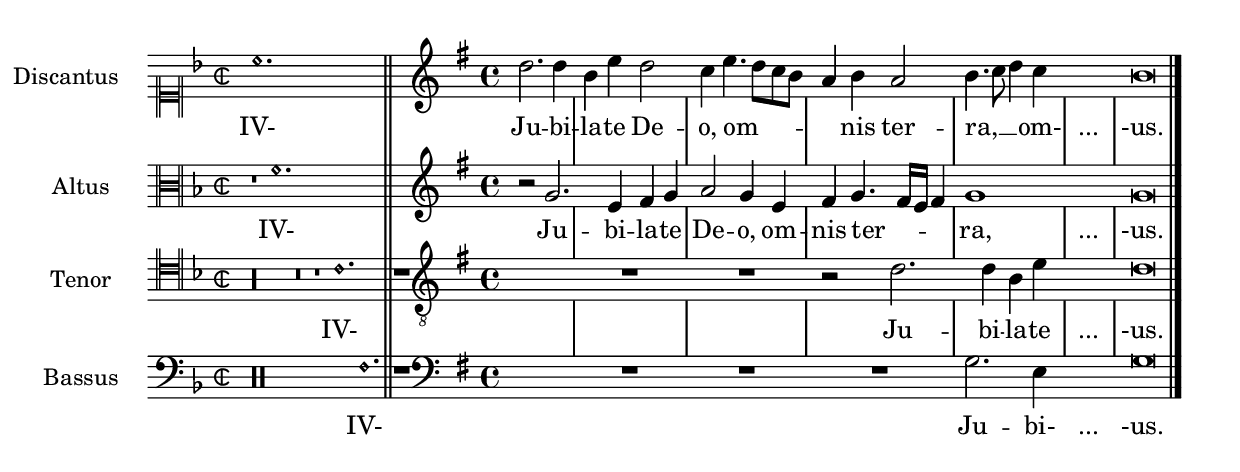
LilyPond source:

%% Do not edit this file; it is automatically
%% generated from LSR http://lsr.dsi.unimi.it
%% This file is in the public domain.
\version "2.13.10"

\header {
  lsrtags = "ancient-notation, template"

%% Translation of GIT committish: 45fc8488655f9ea122d1ec6e3328892618bd6971
  texidoces = "
Al transcribir música mensural, es útil un «incipit» al compienzo
de la pieza para indicar la tonalidad y el tempo
originales. Aunque los músicos actuales están acostumbrados a las
barras de compás para reconocer con más facilidad los patrones
rítmicos, durante el período de la música mensural aún no se
habíen inventado las líneas divisorias; de hecho, la medida solía
cambiar a cada pocas notas. Como compromiso, a menudo las líneas
divisorias se imprimen entre los pentagramas en vez de hacerlo
encima de ellos.

"
  doctitlees = "Plantilla de notación de música antigua (transcripción moderna de música mensural)"

%% Translation of GIT committish: d96023d8792c8af202c7cb8508010c0d3648899d
  texidocde = "
Bei der Transkription von Mensuralmusik ist es oft erwünscht, ein
Incipit an den Anfang des Stückes zu stellen, damit klar ist, wie
Tempo und Schlüssel in der Originalnotation gesetzt waren. Während
heutzutage Musiker an Taktlinien gewöhnt sind, um Rhythmen schneller
zu erkennen, wurden diese in der Mensuralmusik nicht verwendet.
Tatsächlich ändern sich die Rhythmen auch oft alle paar Noten. Als
ein Kompromiss werden die Notenlinien nicht auf dem System, sondern
zwischen den Systemen geschrieben.
"

doctitlede = "Vorlage für Alte Notation -- moderne Transkription von Mensuralmusik"

%% Translation of GIT committish: 892286cbfdbe89420b8181975032ea975e79d2f5
  texidocfr = "
Lorsque l'on transcrit de la musique mensurale, un @emph{incipit} permet
d'indiquer la tonalité et le tempo d'origine.  Si les musiciens sont de
nos jours habitués aux barres de mesures qui présentent la structure
rythmique d'une œuvre, elles n'étaient pas en vigueur à l'époque où ces
pièces ont été composées, d'autant plus que la @qq{métrique} pouvait
changer au fil des notes.  Un compromis consiste à imprimer des barres
entre les portées plutôt que sur chacune d'elles.

"
  doctitlefr = "Exemples de notation ancienne -- transcription moderne de musique mensurale"

  texidoc = "
When transcribing mensural music, an incipit at the beginning of the
piece is useful to indicate the original key and tempo. While today
musicians are used to bar lines in order to faster recognize rhythmic
patterns, bar lines were not yet invented during the period of mensural
music; in fact, the meter often changed after every few notes. As a
compromise, bar lines are often printed between the staves rather than
on the staves.

"
  doctitle = "Ancient notation template -- modern transcription of mensural music"
} % begin verbatim

global = {
  \set Score.skipBars = ##t

  % incipit
  \once \override Score.SystemStartBracket #'transparent = ##t
  \override Score.SpacingSpanner #'spacing-increment = #1.0 % tight spacing
  \key f \major
  \time 2/2
  \once \override Staff.TimeSignature #'style = #'neomensural
  \override Voice.NoteHead #'style = #'neomensural
  \override Voice.Rest #'style = #'neomensural
  \set Staff.printKeyCancellation = ##f
  \cadenzaOn % turn off bar lines
  \skip 1*10
  \once \override Staff.BarLine #'transparent = ##f
  \bar "||"
  \skip 1*1 % need this extra \skip such that clef change comes
            % after bar line
  \bar ""

  % main
  \revert Score.SpacingSpanner #'spacing-increment % CHECK: no effect?
  \cadenzaOff % turn bar lines on again
  \once \override Staff.Clef #'full-size-change = ##t
  \set Staff.forceClef = ##t
  \key g \major
  \time 4/4
  \override Voice.NoteHead #'style = #'default
  \override Voice.Rest #'style = #'default

  % FIXME: setting printKeyCancellation back to #t must not
  % occur in the first bar after the incipit.  Dto. for forceClef.
  % Therefore, we need an extra \skip.
  \skip 1*1
  \set Staff.printKeyCancellation = ##t
  \set Staff.forceClef = ##f

  \skip 1*7 % the actual music

  % let finis bar go through all staves
  \override Staff.BarLine #'transparent = ##f

  % finis bar
  \bar "|."
}

discantusNotes = {
  \transpose c' c'' {
    \set Staff.instrumentName = #"Discantus  "

    % incipit
    \clef "neomensural-c1"
    c'1. s2   % two bars
    \skip 1*8 % eight bars
    \skip 1*1 % one bar

    % main
    \clef "treble"
    d'2. d'4 |
    b e' d'2 |
    c'4 e'4.( d'8 c' b |
    a4) b a2 |
    b4.( c'8 d'4) c'4 |
    \once \override NoteHead #'transparent = ##t c'1 |
    b\breve |
  }
}

discantusLyrics = \lyricmode {
  % incipit
  IV-

  % main
  Ju -- bi -- |
  la -- te De -- |
  o, om --
  nis ter -- |
  ra, __ om- |
  "..." |
  -us. |
}

altusNotes = {
  \transpose c' c'' {
    \set Staff.instrumentName = #"Altus  "

    % incipit
    \clef "neomensural-c3"
    r1        % one bar
    f1. s2    % two bars
    \skip 1*7 % seven bars
    \skip 1*1 % one bar

    % main
    \clef "treble"
    r2 g2. e4 fis g | % two bars
    a2 g4 e |
    fis g4.( fis16 e fis4) |
    g1 |
    \once \override NoteHead #'transparent = ##t g1 |
    g\breve |
  }
}

altusLyrics = \lyricmode {
  % incipit
  IV-

  % main
  Ju -- bi -- la -- te | % two bars
  De -- o, om -- |
  nis ter -- ra, |
  "..." |
  -us. |
}

tenorNotes = {
  \transpose c' c' {
    \set Staff.instrumentName = #"Tenor  "

    % incipit
    \clef "neomensural-c4"
    r\longa   % four bars
    r\breve   % two bars
    r1        % one bar
    c'1. s2   % two bars
    \skip 1*1 % one bar
    \skip 1*1 % one bar

    % main
    \clef "treble_8"
    R1 |
    R1 |
    R1 |
    r2 d'2. d'4 b e' | % two bars
    \once \override NoteHead #'transparent = ##t e'1 |
    d'\breve |
  }
}

tenorLyrics = \lyricmode {
  % incipit
  IV-

  % main
  Ju -- bi -- la -- te | % two bars
  "..." |
  -us. |
}

bassusNotes = {
  \transpose c' c' {
    \set Staff.instrumentName = #"Bassus  "

    % incipit
    \clef "bass"
    r\maxima  % eight bars
    f1. s2    % two bars
    \skip 1*1 % one bar

    % main
    \clef "bass"
    R1 |
    R1 |
    R1 |
    R1 |
    g2. e4 |
    \once \override NoteHead #'transparent = ##t e1 |
    g\breve |
  }
}

bassusLyrics = \lyricmode {
  % incipit
  IV-

  % main
  Ju -- bi- |
  "..." |
  -us. |
}

\score {
  \new StaffGroup = choirStaff <<
    \new Voice =
      "discantusNotes" << \global \discantusNotes >>
    \new Lyrics =
      "discantusLyrics" \lyricsto discantusNotes { \discantusLyrics }
    \new Voice =
      "altusNotes" << \global \altusNotes >>
    \new Lyrics =
      "altusLyrics" \lyricsto altusNotes { \altusLyrics }
    \new Voice =
      "tenorNotes" << \global \tenorNotes >>
    \new Lyrics =
      "tenorLyrics" \lyricsto tenorNotes { \tenorLyrics }
    \new Voice =
      "bassusNotes" << \global \bassusNotes >>
    \new Lyrics =
      "bassusLyrics" \lyricsto bassusNotes { \bassusLyrics }
  >>
  \layout {
    \context {
      \Score

      % no bars in staves
      \override BarLine #'transparent = ##t

      % incipit should not start with a start delimiter
      \remove "System_start_delimiter_engraver"
    }
    \context {
      \Voice

      % no slurs
      \override Slur #'transparent = ##t

      % Comment in the below "\remove" command to allow line
      % breaking also at those barlines where a note overlaps
      % into the next bar.  The command is commented out in this
      % short example score, but especially for large scores, you
      % will typically yield better line breaking and thus improve
      % overall spacing if you comment in the following command.
      %\remove "Forbid_line_break_engraver"
    }
  }
}




